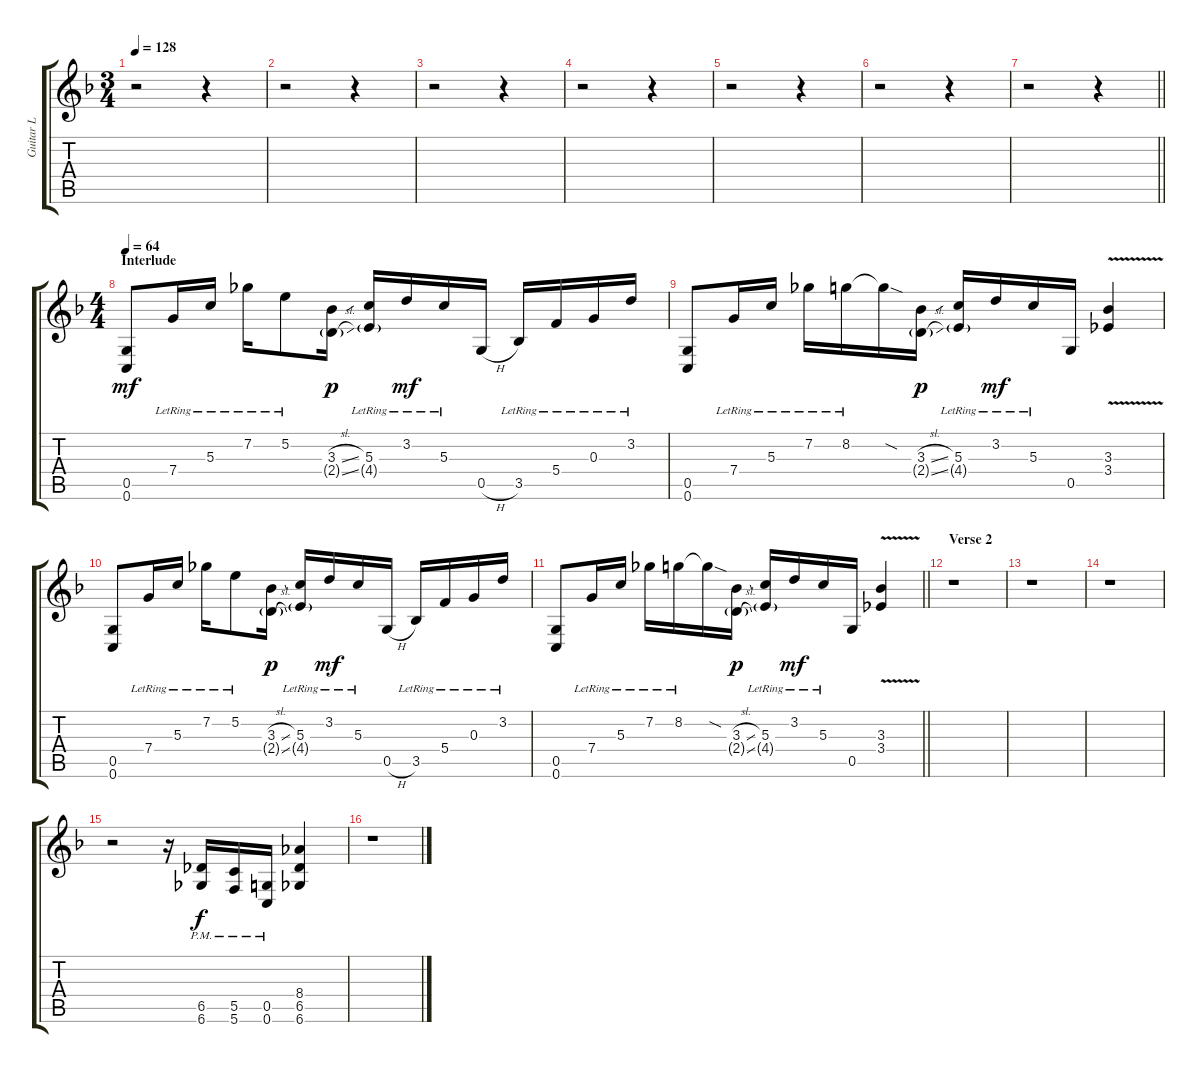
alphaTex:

\track ("Guitar L" "Guitar L") {instrument overdrivenguitar}
\staff {score tabs}
\tuning (E4 B3 G3 C3 G2 C2) {hide}
\ts (3 4)
\tempo 128
\clef g2
\ks f
r.2{dy f} r.4 |
r.2 r.4 |
r.2 r.4 |
r.2 r.4 |
r.2 r.4 |
r.2 r.4 |
\barLineRight lightlight
r.2 r.4 |
\ts (4 4)
\section ("" "Interlude")
\tempo 64
(0.5 0.6).8{dy mf} 7.4{lr}.16 5.3{lr}.16 7.2{lr}.16 5.2{lr}.8 (3.3{sl} 2.4{sl g}).16{dy p} (5.3{lr} 4.4{g lr}).16 3.2{lr}.16{dy mf} 5.3{lr}.16 0.5{h}.16 3.5{lr}.16 5.4{lr}.16 0.3{lr}.16 3.2{lr}.16 |
(0.5 0.6).8 7.4{lr}.16 5.3{lr}.16 7.2{lr}.16 8.2{lr}.16 8.2{sod t}.16 (3.3{sl} 2.4{sl g}).16{dy p} (5.3{lr} 4.4{g lr}).16 3.2{lr}.16{dy mf} 5.3{lr}.16 0.5.16 (3.3{v} 3.4{v}).4 |
(0.5 0.6).8 7.4{lr}.16 5.3{lr}.16 7.2{lr}.16 5.2{lr}.8 (3.3{sl} 2.4{sl g}).16{dy p} (5.3{lr} 4.4{g lr}).16 3.2{lr}.16{dy mf} 5.3{lr}.16 0.5{h}.16 3.5{lr}.16 5.4{lr}.16 0.3{lr}.16 3.2{lr}.16 |
\barLineRight lightlight
(0.5 0.6).8 7.4{lr}.16 5.3{lr}.16 7.2{lr}.16 8.2{lr}.16 8.2{sod t}.16 (3.3{sl} 2.4{sl g}).16{dy p} (5.3{lr} 4.4{g lr}).16 3.2{lr}.16{dy mf} 5.3{lr}.16 0.5.16 (3.3{v} 3.4{v}).4 |
\section ("" "Verse 2")
r.1 |
r.1 |
r.1 |
r.2 r.16 (6.5{pm} 6.6{pm}).16{dy f} (5.5{pm} 5.6{pm}).16 (0.5{pm} 0.6{pm}).16 (8.4 6.5 6.6).4 |
r.1
